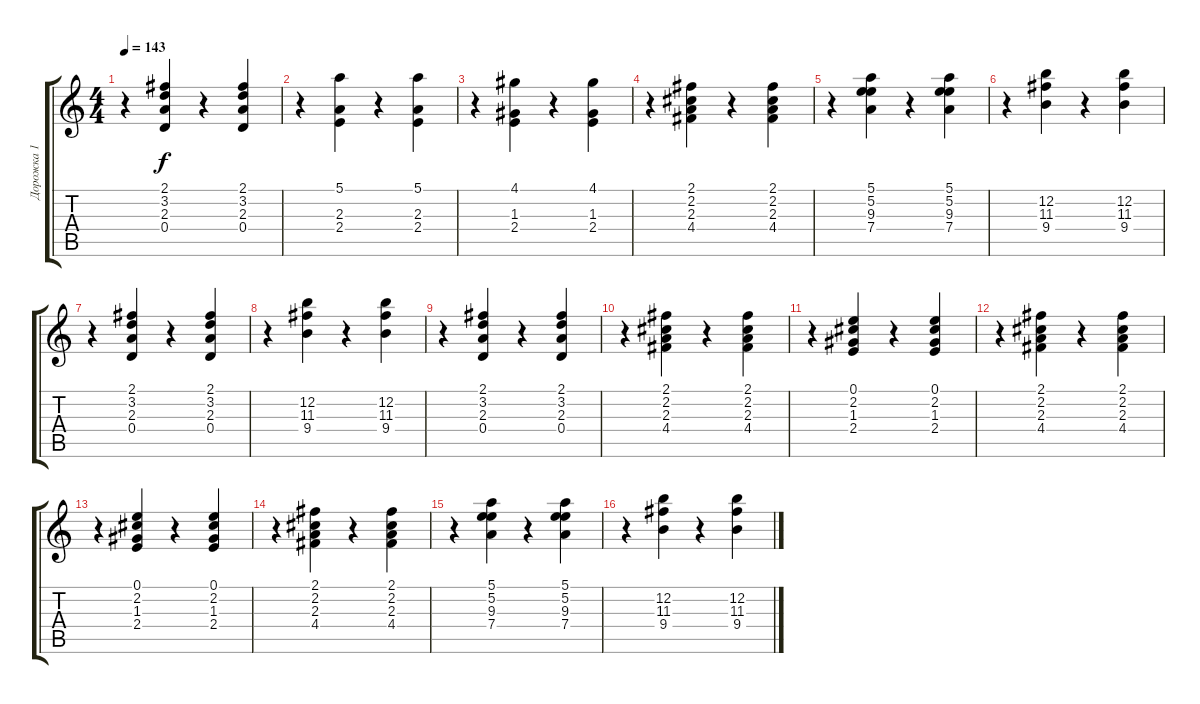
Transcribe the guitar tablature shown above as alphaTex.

\track ("Дорожка 1" "Дорожка 1") {instrument electricguitarclean}
\staff {score tabs}
\tuning (E4 B3 G3 D3 A2 E2) {hide}
\ts (4 4)
\tempo 143
\clef g2
\ks c
r.4{dy f} (2.1 3.2 2.3 0.4).4 r.4 (2.1 3.2 2.3 0.4).4 |
r.4 (5.1 2.3 2.4).4 r.4 (5.1 2.3 2.4).4 |
r.4 (4.1 1.3 2.4).4 r.4 (4.1 1.3 2.4).4 |
r.4 (2.1 2.2 2.3 4.4).4 r.4 (2.1 2.2 2.3 4.4).4 |
r.4 (5.1 5.2 9.3 7.4).4 r.4 (5.1 5.2 9.3 7.4).4 |
r.4 (12.2 11.3 9.4).4 r.4 (12.2 11.3 9.4).4 |
r.4 (2.1 3.2 2.3 0.4).4 r.4 (2.1 3.2 2.3 0.4).4 |
r.4 (12.2 11.3 9.4).4 r.4 (12.2 11.3 9.4).4 |
r.4 (2.1 3.2 2.3 0.4).4 r.4 (2.1 3.2 2.3 0.4).4 |
r.4 (2.1 2.2 2.3 4.4).4 r.4 (2.1 2.2 2.3 4.4).4 |
r.4 (0.1 2.2 1.3 2.4).4 r.4 (0.1 2.2 1.3 2.4).4 |
r.4 (2.1 2.2 2.3 4.4).4 r.4 (2.1 2.2 2.3 4.4).4 |
r.4 (0.1 2.2 1.3 2.4).4 r.4 (0.1 2.2 1.3 2.4).4 |
r.4 (2.1 2.2 2.3 4.4).4 r.4 (2.1 2.2 2.3 4.4).4 |
r.4 (5.1 5.2 9.3 7.4).4 r.4 (5.1 5.2 9.3 7.4).4 |
r.4 (12.2 11.3 9.4).4 r.4 (12.2 11.3 9.4).4
